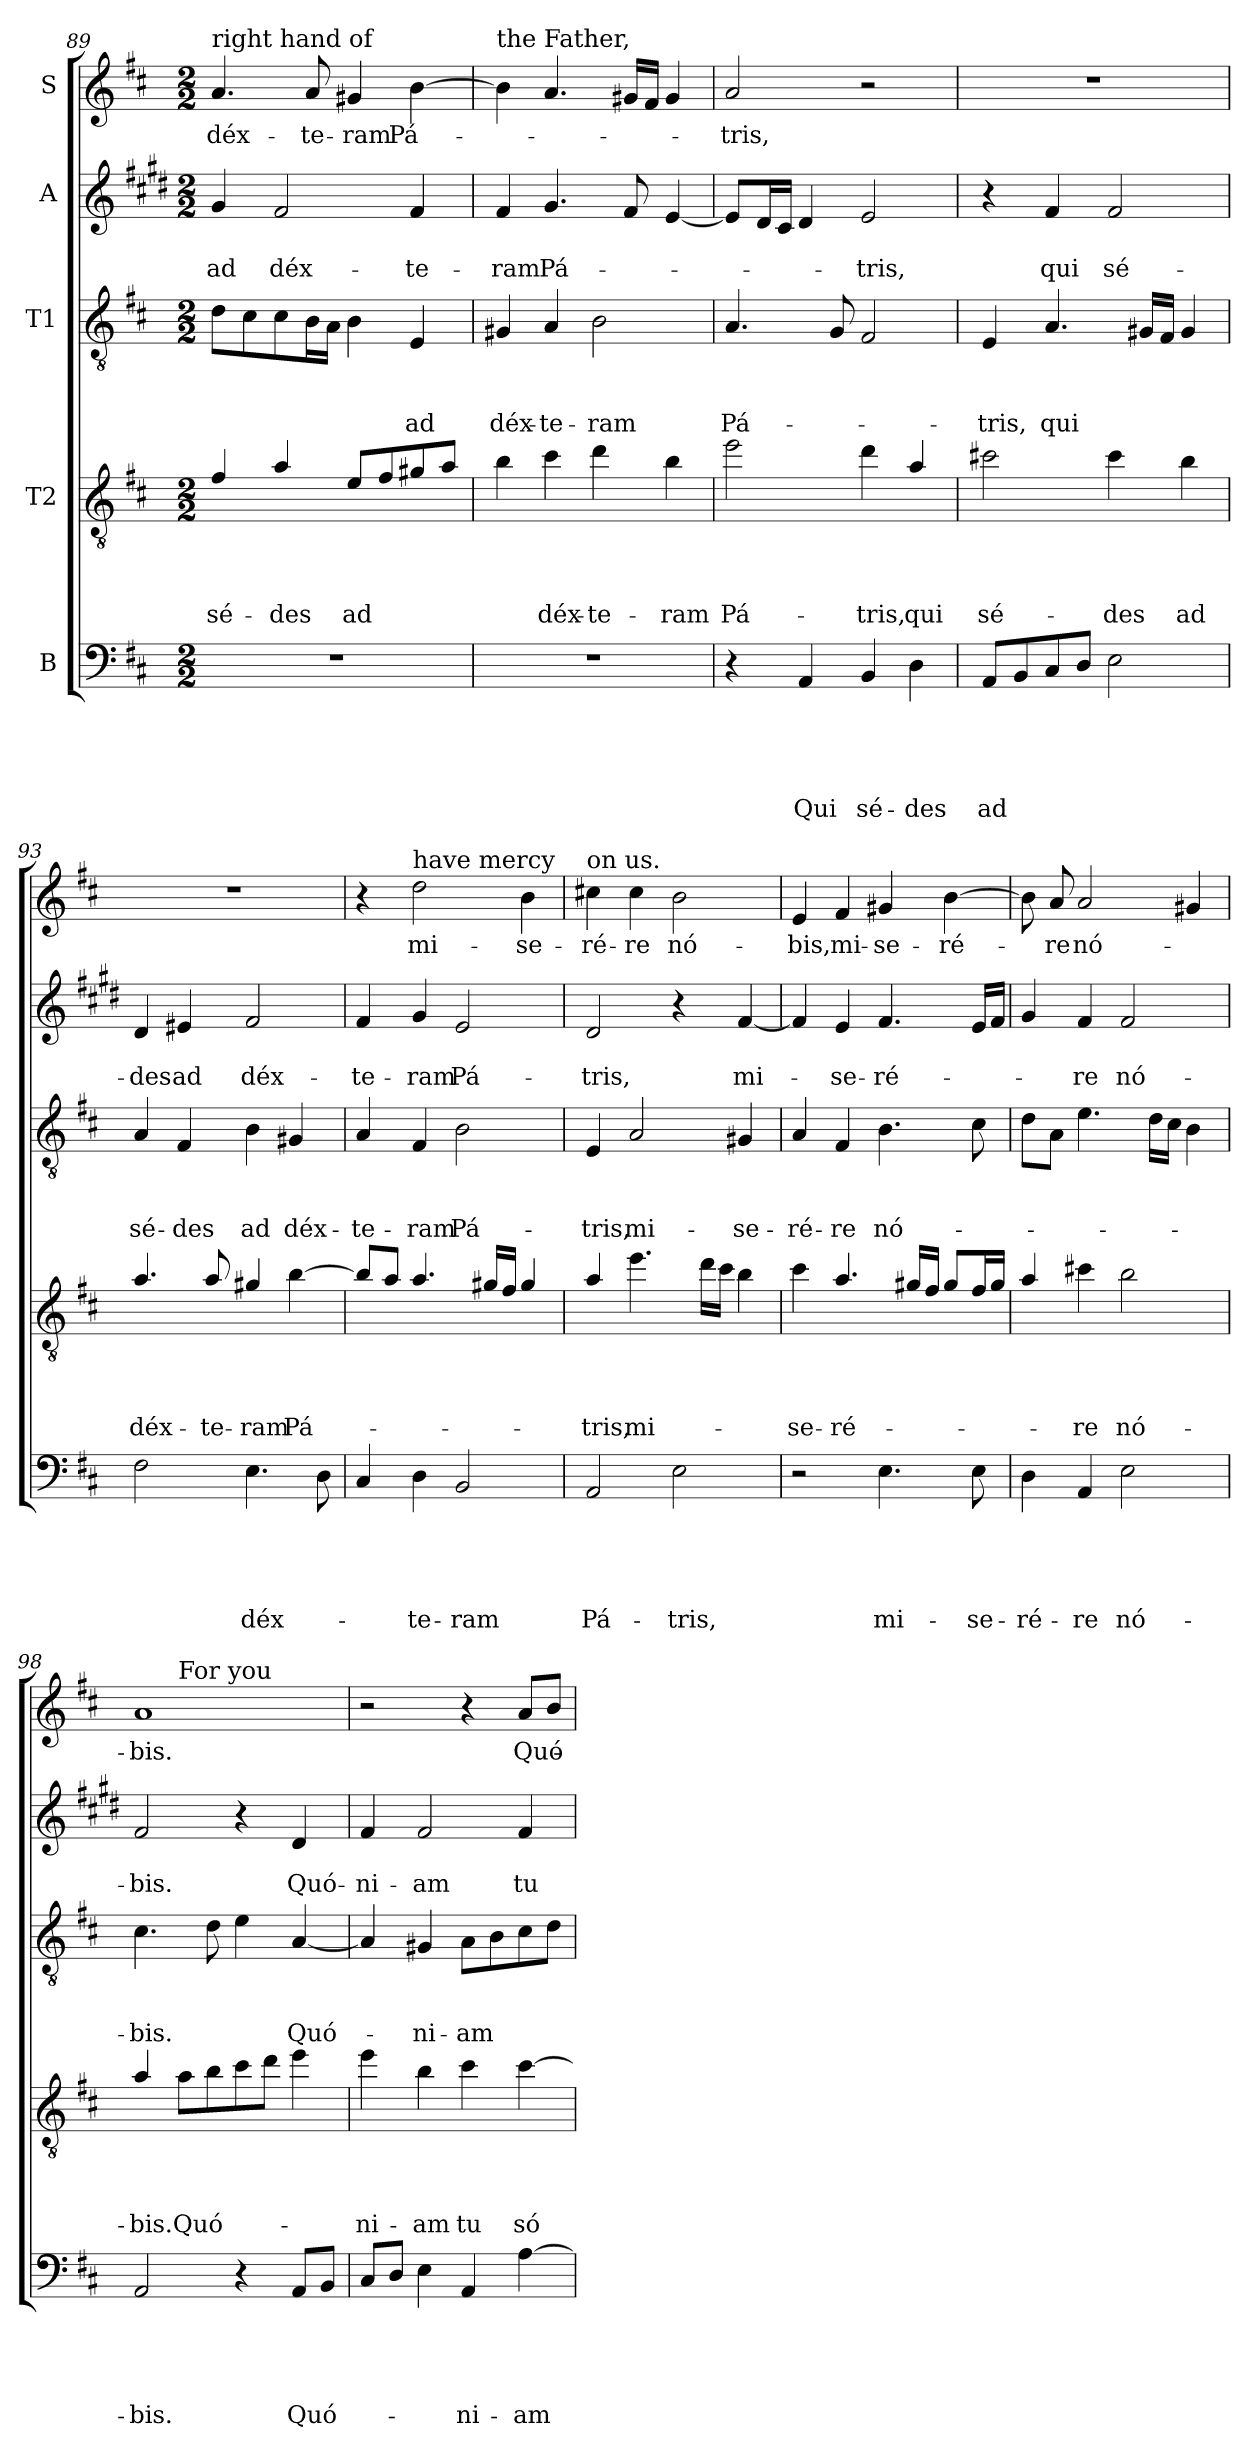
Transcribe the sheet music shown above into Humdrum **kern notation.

**kern	**text	**text	**text	**text	**text	**kern	**text	**text	**text	**text	**kern	**text	**text	**text	**kern	**text	**text	**kern	**text
*part5	*part5	*part5	*part5	*part5	*part5	*part4	*part4	*part4	*part4	*part4	*part3	*part3	*part3	*part3	*part2	*part2	*part2	*part1	*part1
*staff5	*staff5	*staff5	*staff5	*staff5	*staff5	*staff4	*staff4	*staff4	*staff4	*staff4	*staff3	*staff3	*staff3	*staff3	*staff2	*staff2	*staff2	*staff1	*staff1
*I"B	*	*	*	*	*	*I"T2	*	*	*	*	*I"T1	*	*	*	*I"A	*	*	*I"S	*
!!LO:PB:g=z
*clefF4	*	*	*	*	*	*clefGv2	*	*	*	*	*clefGv2	*	*	*	*clefG2	*	*	*clefG2	*
*	*	*	*	*	*	*ITrd8c14	*	*	*	*	*	*	*	*	*ITrd1c2	*	*	*	*
*k[f#c#]	*	*	*	*	*	*k[f#c#]	*	*	*	*	*k[f#c#]	*	*	*	*k[f#c#]	*	*	*k[f#c#]	*
*D:	*	*	*	*	*	*D:	*	*	*	*	*D:	*	*	*	*D:	*	*	*D:	*
*M2/2	*	*	*	*	*	*M2/2	*	*	*	*	*M2/2	*	*	*	*M2/2	*	*	*M2/2	*
=89	=89	=89	=89	=89	=89	=89	=89	=89	=89	=89	=89	=89	=89	=89	=89	=89	=89	=89	=89
!	!	!	!	!	!	!	!	!	!	!	!	!	!	!	!	!	!	!LO:TX:a:t=right hand of	!
!	!	!	!	!	!	!	!	!	!	!LO:LY:b	!	!	!	!	!	!	!LO:LY:b	!	!LO:LY:b
1r	.	.	.	.	.	4F#/	.	.	.	sé-	8d\L	.	.	.	4f#/	.	ad	4.a/	déx-
.	.	.	.	.	.	.	.	.	.	.	8c#\	.	.	.	.	.	.	.	.
!	!	!	!	!	!	!	!	!	!	!LO:LY:b	!	!	!	!	!	!	!LO:LY:b	!	!
.	.	.	.	.	.	4A/	.	.	.	-des	8c#\	.	.	.	2e/	.	déx-	.	.
!	!	!	!	!	!	!	!	!	!	!	!	!	!	!	!	!	!	!	!LO:LY:b
.	.	.	.	.	.	.	.	.	.	.	16B\L	.	.	.	.	.	.	8a/	-te-
.	.	.	.	.	.	.	.	.	.	.	16A\JJ	.	.	.	.	.	.	.	.
!	!	!	!	!	!	!	!	!	!	!LO:LY:b	!	!	!	!	!	!	!	!	!LO:LY:b
.	.	.	.	.	.	8E/L	.	.	.	ad	4B\	.	.	.	.	.	.	4g#X/	-ram
.	.	.	.	.	.	8F#/	.	.	.	.	.	.	.	.	.	.	.	.	.
!	!	!	!	!	!	!	!	!	!	!	!	!	!	!LO:LY:b	!	!	!LO:LY:b	!	!LO:LY:b
.	.	.	.	.	.	8G#X/	.	.	.	.	4E/	.	.	ad	4e/	.	-te-	[4b\	Pá-
.	.	.	.	.	.	8A/J	.	.	.	.	.	.	.	.	.	.	.	.	.
=90	=90	=90	=90	=90	=90	=90	=90	=90	=90	=90	=90	=90	=90	=90	=90	=90	=90	=90	=90
!	!	!	!	!	!	!	!	!	!	!	!	!	!	!	!	!	!	!LO:TX:a:t=the Father,	!
!	!	!	!	!	!	!	!	!	!	!	!	!	!	!LO:LY:b	!	!	!LO:LY:b	!	!
1r	.	.	.	.	.	4B\	.	.	.	.	4G#X/	.	.	déx-	4e/	.	-ram	4b\]	.
!	!	!	!	!	!	!	!	!	!	!LO:LY:b	!	!	!	!LO:LY:b	!	!	!LO:LY:b	!	!
.	.	.	.	.	.	4c#\	.	.	.	déx-	4A/	.	.	-te-	4.f#/	.	Pá-	4.a/	.
!	!	!	!	!	!	!	!	!	!	!LO:LY:b	!	!	!	!LO:LY:b	!	!	!	!	!
.	.	.	.	.	.	4d\	.	.	.	-te-	2B\	.	.	-ram	.	.	.	.	.
.	.	.	.	.	.	.	.	.	.	.	.	.	.	.	8e/	.	.	16g#/LL	.
.	.	.	.	.	.	.	.	.	.	.	.	.	.	.	.	.	.	16f#/JJ	.
!	!	!	!	!	!	!	!	!	!	!LO:LY:b	!	!	!	!	!	!	!	!	!
.	.	.	.	.	.	4B\	.	.	.	-ram	.	.	.	.	[4d/	.	.	4g#/	.
=91	=91	=91	=91	=91	=91	=91	=91	=91	=91	=91	=91	=91	=91	=91	=91	=91	=91	=91	=91
!	!	!	!	!	!	!	!	!	!	!LO:LY:b	!	!	!	!LO:LY:b	!	!	!	!	!LO:LY:b
4r	.	.	.	.	.	2e\	.	.	.	Pá-	4.A/	.	.	Pá-	8d/L]	.	.	2a/	-tris,
.	.	.	.	.	.	.	.	.	.	.	.	.	.	.	16c#/L	.	.	.	.
.	.	.	.	.	.	.	.	.	.	.	.	.	.	.	16B/JJ	.	.	.	.
!	!	!	!	!	!LO:LY:b	!	!	!	!	!	!	!	!	!	!	!	!	!	!
4AA/	.	.	.	.	Qui	.	.	.	.	.	.	.	.	.	4c#/	.	.	.	.
.	.	.	.	.	.	.	.	.	.	.	8G/	.	.	.	.	.	.	.	.
!	!	!	!	!	!LO:LY:b	!	!	!	!	!LO:LY:b	!	!	!	!	!	!	!LO:LY:b	!	!
4BB/	.	.	.	.	sé-	4d\	.	.	.	-tris,	2F#/	.	.	.	2d/	.	-tris,	2r	.
!	!	!	!	!	!LO:LY:b	!	!	!	!	!LO:LY:b	!	!	!	!	!	!	!	!	!
4D\	.	.	.	.	-des	4A/	.	.	.	qui	.	.	.	.	.	.	.	.	.
=92	=92	=92	=92	=92	=92	=92	=92	=92	=92	=92	=92	=92	=92	=92	=92	=92	=92	=92	=92
!	!	!	!	!	!LO:LY:b	!	!	!	!	!LO:LY:b	!	!	!	!LO:LY:b	!	!	!	!	!
8AA/L	.	.	.	.	ad	2c#X\	.	.	.	sé-	4E/	.	.	-tris,	4r	.	.	1r	.
8BB/	.	.	.	.	.	.	.	.	.	.	.	.	.	.	.	.	.	.	.
!	!	!	!	!	!	!	!	!	!	!	!	!	!	!LO:LY:b	!	!	!LO:LY:b	!	!
8C#/	.	.	.	.	.	.	.	.	.	.	4.A/	.	.	qui	4e/	.	qui	.	.
8D/J	.	.	.	.	.	.	.	.	.	.	.	.	.	.	.	.	.	.	.
!	!	!	!	!	!	!	!	!	!	!LO:LY:b	!	!	!	!	!	!	!LO:LY:b	!	!
2E\	.	.	.	.	.	4c#\	.	.	.	-des	.	.	.	.	2e/	.	sé-	.	.
.	.	.	.	.	.	.	.	.	.	.	16G#/LL	.	.	.	.	.	.	.	.
.	.	.	.	.	.	.	.	.	.	.	16F#/JJ	.	.	.	.	.	.	.	.
!	!	!	!	!	!	!	!	!	!	!LO:LY:b	!	!	!	!	!	!	!	!	!
.	.	.	.	.	.	4B\	.	.	.	ad	4G#/	.	.	.	.	.	.	.	.
!!LO:LB:g=z
=93	=93	=93	=93	=93	=93	=93	=93	=93	=93	=93	=93	=93	=93	=93	=93	=93	=93	=93	=93
!	!	!	!	!	!	!	!	!	!	!LO:LY:b	!	!	!	!LO:LY:b	!	!	!LO:LY:b	!	!
2F#\	.	.	.	.	.	4.A/	.	.	.	déx-	4A/	.	.	sé-	4c#/	.	-des	1r	.
!	!	!	!	!	!	!	!	!	!	!	!	!	!	!LO:LY:b	!	!	!LO:LY:b	!	!
.	.	.	.	.	.	.	.	.	.	.	4F#/	.	.	-des	4d#X/	.	ad	.	.
!	!	!	!	!	!	!	!	!	!	!LO:LY:b	!	!	!	!	!	!	!	!	!
.	.	.	.	.	.	8A/	.	.	.	-te-	.	.	.	.	.	.	.	.	.
!	!	!	!	!	!LO:LY:b	!	!	!	!	!LO:LY:b	!	!	!	!LO:LY:b	!	!	!LO:LY:b	!	!
4.E\	.	.	.	.	déx-	4G#X/	.	.	.	-ram	4B\	.	.	ad	2e/	.	déx-	.	.
!	!	!	!	!	!	!	!	!	!	!LO:LY:b	!	!	!	!LO:LY:b	!	!	!	!	!
.	.	.	.	.	.	[4B\	.	.	.	Pá-	4G#X/	.	.	déx-	.	.	.	.	.
8D\	.	.	.	.	.	.	.	.	.	.	.	.	.	.	.	.	.	.	.
=94	=94	=94	=94	=94	=94	=94	=94	=94	=94	=94	=94	=94	=94	=94	=94	=94	=94	=94	=94
!	!	!	!	!	!	!	!	!	!	!	!	!	!	!LO:LY:b	!	!	!LO:LY:b	!	!
4C#/	.	.	.	.	.	8B/L]	.	.	.	.	4A/	.	.	-te-	4e/	.	-te-	4r	.
.	.	.	.	.	.	8A/J	.	.	.	.	.	.	.	.	.	.	.	.	.
!	!	!	!	!	!	!	!	!	!	!	!	!	!	!	!	!	!	!LO:TX:a:t=have mercy	!
!	!	!	!	!	!LO:LY:b	!	!	!	!	!	!	!	!	!LO:LY:b	!	!	!LO:LY:b	!	!LO:LY:b
4D\	.	.	.	.	-te-	4.A/	.	.	.	.	4F#/	.	.	-ram	4f#/	.	-ram	2dd\	mi-
!	!	!	!	!	!LO:LY:b	!	!	!	!	!	!	!	!	!LO:LY:b	!	!	!LO:LY:b	!	!
2BB/	.	.	.	.	-ram	.	.	.	.	.	2B\	.	.	Pá-	2d/	.	Pá-	.	.
.	.	.	.	.	.	16G#/LL	.	.	.	.	.	.	.	.	.	.	.	.	.
.	.	.	.	.	.	16F#/JJ	.	.	.	.	.	.	.	.	.	.	.	.	.
!	!	!	!	!	!	!	!	!	!	!	!	!	!	!	!	!	!	!	!LO:LY:b
.	.	.	.	.	.	4G#/	.	.	.	.	.	.	.	.	.	.	.	4b\	-se-
=95	=95	=95	=95	=95	=95	=95	=95	=95	=95	=95	=95	=95	=95	=95	=95	=95	=95	=95	=95
!	!	!	!	!	!	!	!	!	!	!	!	!	!	!	!	!	!	!LO:TX:a:t=on us.	!
!	!	!	!	!	!LO:LY:b	!	!	!	!	!LO:LY:b	!	!	!	!LO:LY:b	!	!	!LO:LY:b	!	!LO:LY:b
2AA/	.	.	.	.	Pá-	4A/	.	.	.	-tris,	4E/	.	.	-tris,	2c#/	.	-tris,	4cc#X\	-ré-
!	!	!	!	!	!	!	!	!	!	!LO:LY:b	!	!	!	!LO:LY:b	!	!	!	!	!LO:LY:b
.	.	.	.	.	.	4.e\	.	.	.	mi-	2A/	.	.	mi-	.	.	.	4cc#\	-re
!	!	!	!	!	!LO:LY:b	!	!	!	!	!	!	!	!	!	!	!	!	!	!LO:LY:b
2E\	.	.	.	.	-tris,	.	.	.	.	.	.	.	.	.	4r	.	.	2b\	nó-
.	.	.	.	.	.	16d\LL	.	.	.	.	.	.	.	.	.	.	.	.	.
.	.	.	.	.	.	16c#\JJ	.	.	.	.	.	.	.	.	.	.	.	.	.
!	!	!	!	!	!	!	!	!	!	!	!	!	!	!LO:LY:b	!	!	!LO:LY:b	!	!
.	.	.	.	.	.	4B\	.	.	.	.	4G#X/	.	.	-se-	[4e/	.	mi-	.	.
=96	=96	=96	=96	=96	=96	=96	=96	=96	=96	=96	=96	=96	=96	=96	=96	=96	=96	=96	=96
!	!	!	!	!	!	!	!	!	!	!LO:LY:b	!	!	!	!LO:LY:b	!	!	!	!	!LO:LY:b
2r	.	.	.	.	.	4c#\	.	.	.	-se-	4A/	.	.	-ré-	4e/]	.	.	4e/	-bis,
!	!	!	!	!	!	!	!	!	!	!LO:LY:b	!	!	!	!LO:LY:b	!	!	!LO:LY:b	!	!LO:LY:b
.	.	.	.	.	.	4.A/	.	.	.	-ré-	4F#/	.	.	-re	4d/	.	-se-	4f#/	mi-
!	!	!	!	!	!LO:LY:b	!	!	!	!	!	!	!	!	!LO:LY:b	!	!	!LO:LY:b	!	!LO:LY:b
4.E\	.	.	.	.	mi-	.	.	.	.	.	4.B\	.	.	nó-	4.e/	.	-ré-	4g#X/	-se-
.	.	.	.	.	.	16G#/LL	.	.	.	.	.	.	.	.	.	.	.	.	.
.	.	.	.	.	.	16F#/JJ	.	.	.	.	.	.	.	.	.	.	.	.	.
!	!	!	!	!	!	!	!	!	!	!	!	!	!	!	!	!	!	!	!LO:LY:b
.	.	.	.	.	.	8G#/L	.	.	.	.	.	.	.	.	.	.	.	[4b\	-ré-
!	!	!	!	!	!LO:LY:b	!	!	!	!	!	!	!	!	!	!	!	!	!	!
8E\	.	.	.	.	-se-	16F#/L	.	.	.	.	8c#\	.	.	.	16d/LL	.	.	.	.
.	.	.	.	.	.	16G#/JJ	.	.	.	.	.	.	.	.	16e/JJ	.	.	.	.
=97	=97	=97	=97	=97	=97	=97	=97	=97	=97	=97	=97	=97	=97	=97	=97	=97	=97	=97	=97
!	!	!	!	!	!LO:LY:b	!	!	!	!	!	!	!	!	!	!	!	!	!	!
4D\	.	.	.	.	-ré-	4A/	.	.	.	.	8d\L	.	.	.	4f#/	.	.	8b\]	.
!	!	!	!	!	!	!	!	!	!	!	!	!	!	!	!	!	!	!	!LO:LY:b
.	.	.	.	.	.	.	.	.	.	.	8A\J	.	.	.	.	.	.	8a/	-re
!	!	!	!	!	!LO:LY:b	!	!	!	!	!LO:LY:b	!	!	!	!	!	!	!LO:LY:b	!	!LO:LY:b
4AA/	.	.	.	.	-re	4c#X\	.	.	.	-re	4.e\	.	.	.	4e/	.	-re	2a/	nó-
!	!	!	!	!	!LO:LY:b	!	!	!	!	!LO:LY:b	!	!	!	!	!	!	!LO:LY:b	!	!
2E\	.	.	.	.	nó-	2B\	.	.	.	nó-	.	.	.	.	2e/	.	nó-	.	.
.	.	.	.	.	.	.	.	.	.	.	16d\LL	.	.	.	.	.	.	.	.
.	.	.	.	.	.	.	.	.	.	.	16c#\JJ	.	.	.	.	.	.	.	.
.	.	.	.	.	.	.	.	.	.	.	4B\	.	.	.	.	.	.	4g#/	.
!!LO:PB:g=z
=98	=98	=98	=98	=98	=98	=98	=98	=98	=98	=98	=98	=98	=98	=98	=98	=98	=98	=98	=98
!	!	!	!	!	!LO:LY:b	!	!	!	!	!LO:LY:b	!	!	!	!LO:LY:b	!	!	!LO:LY:b	!	!LO:LY:b
*	*	*	*	*	*	*	*	*	*	*	*	*	*	*	*	*	*	*^	*
2AA/	.	.	.	.	-bis.	4A/	.	.	.	-bis.	4.c#\	.	.	-bis.	2e/	.	-bis.	1a	4ryy	-bis.
!	!	!	!	!	!	!	!	!	!	!	!	!	!	!	!	!	!	!	!LO:TX:a:t=For you	!
!	!	!	!	!	!	!	!	!	!	!LO:LY:b	!	!	!	!	!	!	!	!	!	!
.	.	.	.	.	.	8A\L	.	.	.	Quó-	.	.	.	.	.	.	.	.	2.ryy	.
.	.	.	.	.	.	8B\	.	.	.	.	8d\	.	.	.	.	.	.	.	.	.
4r	.	.	.	.	.	8c#\	.	.	.	.	4e\	.	.	.	4r	.	.	.	.	.
.	.	.	.	.	.	8d\J	.	.	.	.	.	.	.	.	.	.	.	.	.	.
!	!	!	!	!	!LO:LY:b	!	!	!	!	!	!	!	!	!LO:LY:b	!	!	!LO:LY:b	!	!	!
8AA/L	.	.	.	.	Quó-	4e\	.	.	.	.	[4A/	.	.	Quó-	4c#/	.	Quó-	.	.	.
8BB/J	.	.	.	.	.	.	.	.	.	.	.	.	.	.	.	.	.	.	.	.
=99	=99	=99	=99	=99	=99	=99	=99	=99	=99	=99	=99	=99	=99	=99	=99	=99	=99	=99	=99	=99
!	!	!	!	!	!	!	!	!	!	!	!	!	!	!	!	!	!	!LO:TX:a:t=alone are holy,	!	!
!	!	!	!	!	!	!	!	!	!	!LO:LY:b	!	!	!	!	!	!	!LO:LY:b	!	!	!
*	*	*	*	*	*	*	*	*	*	*	*	*	*	*	*	*	*	*v	*v	*
8C#/L	.	.	.	.	.	4e\	.	.	.	-ni-	4A/]	.	.	.	4e/	.	-ni-	2r	.
8D/J	.	.	.	.	.	.	.	.	.	.	.	.	.	.	.	.	.	.	.
!	!	!	!	!	!	!	!	!	!	!LO:LY:b	!	!	!	!LO:LY:b	!	!	!LO:LY:b	!	!
4E\	.	.	.	.	.	4B\	.	.	.	-am	4G#/	.	.	-ni-	2e/	.	-am	.	.
!	!	!	!	!	!LO:LY:b	!	!	!	!	!LO:LY:b	!	!	!	!LO:LY:b	!	!	!	!	!
4AA/	.	.	.	.	-ni-	4c#\	.	.	.	tu	8A\L	.	.	-am	.	.	.	4r	.
.	.	.	.	.	.	.	.	.	.	.	8B\	.	.	.	.	.	.	.	.
!	!	!	!	!	!LO:LY:b	!	!	!	!	!LO:LY:b	!	!	!	!	!	!	!LO:LY:b	!	!LO:LY:b
[4A\	.	.	.	.	-am	[4c#\	.	.	.	só-	8c#\	.	.	.	4e/	.	tu	8a/L	Quó-
.	.	.	.	.	.	.	.	.	.	.	8d\J	.	.	.	.	.	.	8b/J	.
=	=	=	=	=	=	=	=	=	=	=	=	=	=	=	=	=	=	=	=
*-	*-	*-	*-	*-	*-	*-	*-	*-	*-	*-	*-	*-	*-	*-	*-	*-	*-	*-	*-
